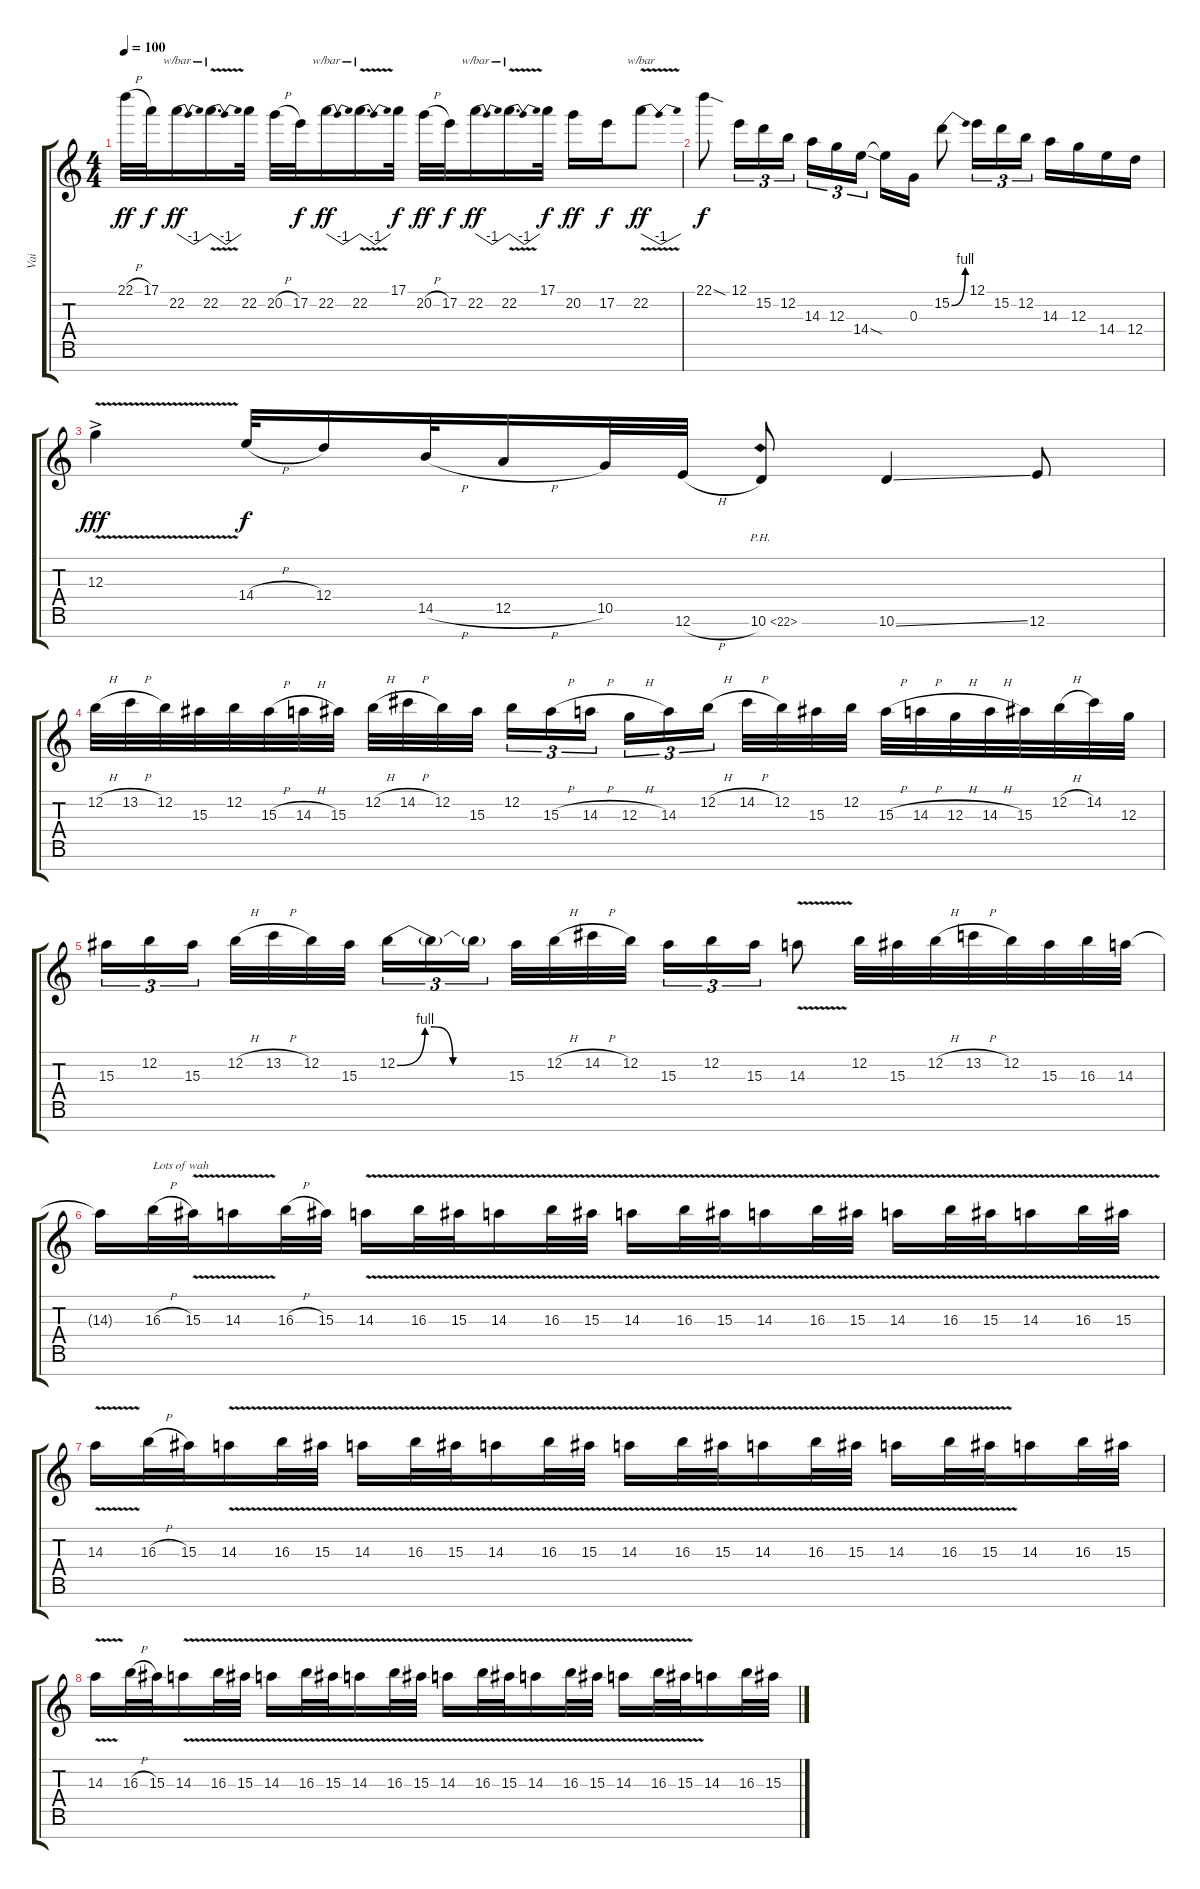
\track ("Vai" "Vai") {instrument overdrivenguitar}
\staff {score tabs}
\tuning (E4 B3 G3 D3 A2 E2 B1) {hide}
\ts (4 4)
\tempo 100
\clef g2
\ks c
22.1{h}.32{dy ff} 17.1.32{dy f} 22.2.16{tbe (dip default 0 0 30 -4 60 0) dy ff} 22.2{v}.16{d tbe (dip default 0 0 30 -4 60 0)} 22.2.32 20.2{h}.32 17.2.32{dy f} 22.2.16{tbe (dip default 0 0 30 -4 60 0) dy ff} 22.2{v}.16{d tbe (dip default 0 0 30 -4 60 0)} 17.1.32{dy f} 20.2{h}.32{dy ff} 17.2.32{dy f} 22.2.16{tbe (dip default 0 0 30 -4 60 0) dy ff} 22.2{v}.16{d tbe (dip default 0 0 30 -4 60 0)} 17.1.32{dy f} 20.2.16{dy ff} 17.2.16{dy f} 22.2{v}.8{tbe (dip default 0 0 30 -4 60 0) dy ff} |
22.1{sod}.8{dy f} 12.1.16{tu (3 2)} 15.2.16{tu (3 2)} 12.2.16{tu (3 2)} 14.3.16{tu (3 2)} 12.3.16{tu (3 2)} 14.4{sod}.16{tu (3 2) beam splitsecondary} 14.4{t}.16 0.3.16 15.2{be (bend 0 0 60 4)}.8 12.1.16{tu (3 2)} 15.2.16{tu (3 2)} 12.2.16{tu (3 2)} 14.3.16 12.3.16 14.4.16 12.4.16 |
12.3{v ac}.4{dy fff} 14.4{h}.32{dy f} 12.4.16 14.5{h}.32 12.5{h}.16 10.5.32 12.6{h}.32 10.6{ph 12}.8 10.6{ss}.4 12.6.8 |
12.2{h}.32 13.2{h}.32 12.2.32 15.3.32 12.2.32 15.3{h}.32 14.3{h}.32 15.3.32 12.2{h}.32 14.2{h}.32 12.2.32 15.3.32{beam splitsecondary} 12.2.16{tu (3 2)} 15.3{h}.16{tu (3 2)} 14.3{h}.16{tu (3 2)} 12.3{h}.16{tu (3 2)} 14.3.16{tu (3 2)} 12.2{h}.16{tu (3 2) beam splitsecondary} 14.2{h}.32 12.2.32 15.3.32 12.2.32 15.3{h}.32 14.3{h}.32 12.3{h}.32 14.3{h}.32 15.3.32 12.2{h}.32 14.2.32 12.3.32 |
15.3.16{tu (3 2)} 12.2.16{tu (3 2)} 15.3.16{tu (3 2) beam splitsecondary} 12.2{h}.32 13.2{h}.32 12.2.32 15.3.32 12.2{be (custom 0 0 15 4 20 4 30 0 45 0 60 0)}.16{tu (3 2)} 12.2{t}.16{tu (3 2)} 12.2{t}.16{tu (3 2) beam splitsecondary} 15.3.32 12.2{h}.32 14.2{h}.32 12.2.32 15.3.16{tu (3 2)} 12.2.16{tu (3 2)} 15.3.16{tu (3 2)} 14.3{v}.8 12.2.32 15.3.32 12.2{h}.32 13.2{h}.32 12.2.32 15.3.32 16.3.32 14.3.32 |
14.3{t}.16 16.3{h}.32{txt "Lots of wah"} 15.3{v}.32 14.3{v}.16 16.3{h}.32 15.3.32 14.3{v}.16 16.3{v}.32 15.3{v}.32 14.3{v}.16 16.3{v}.32 15.3{v}.32 14.3{v}.16 16.3{v}.32 15.3{v}.32 14.3{v}.16 16.3{v}.32 15.3{v}.32 14.3{v}.16 16.3{v}.32 15.3{v}.32 14.3{v}.16 16.3{v}.32 15.3{v}.32 |
14.3{v}.16 16.3{h}.32 15.3.32 14.3{v}.16 16.3{v}.32 15.3{v}.32 14.3{v}.16 16.3{v}.32 15.3{v}.32 14.3{v}.16 16.3{v}.32 15.3{v}.32 14.3{v}.16 16.3{v}.32 15.3{v}.32 14.3{v}.16 16.3{v}.32 15.3{v}.32 14.3{v}.16 16.3{v}.32 15.3{v}.32 14.3.16 16.3.32 15.3.32 |
14.3{v}.16 16.3{h}.32 15.3.32 14.3{v}.16 16.3{v}.32 15.3{v}.32 14.3{v}.16 16.3{v}.32 15.3{v}.32 14.3{v}.16 16.3{v}.32 15.3{v}.32 14.3{v}.16 16.3{v}.32 15.3{v}.32 14.3{v}.16 16.3{v}.32 15.3{v}.32 14.3{v}.16 16.3{v}.32 15.3{v}.32 14.3.16 16.3.32 15.3.32
